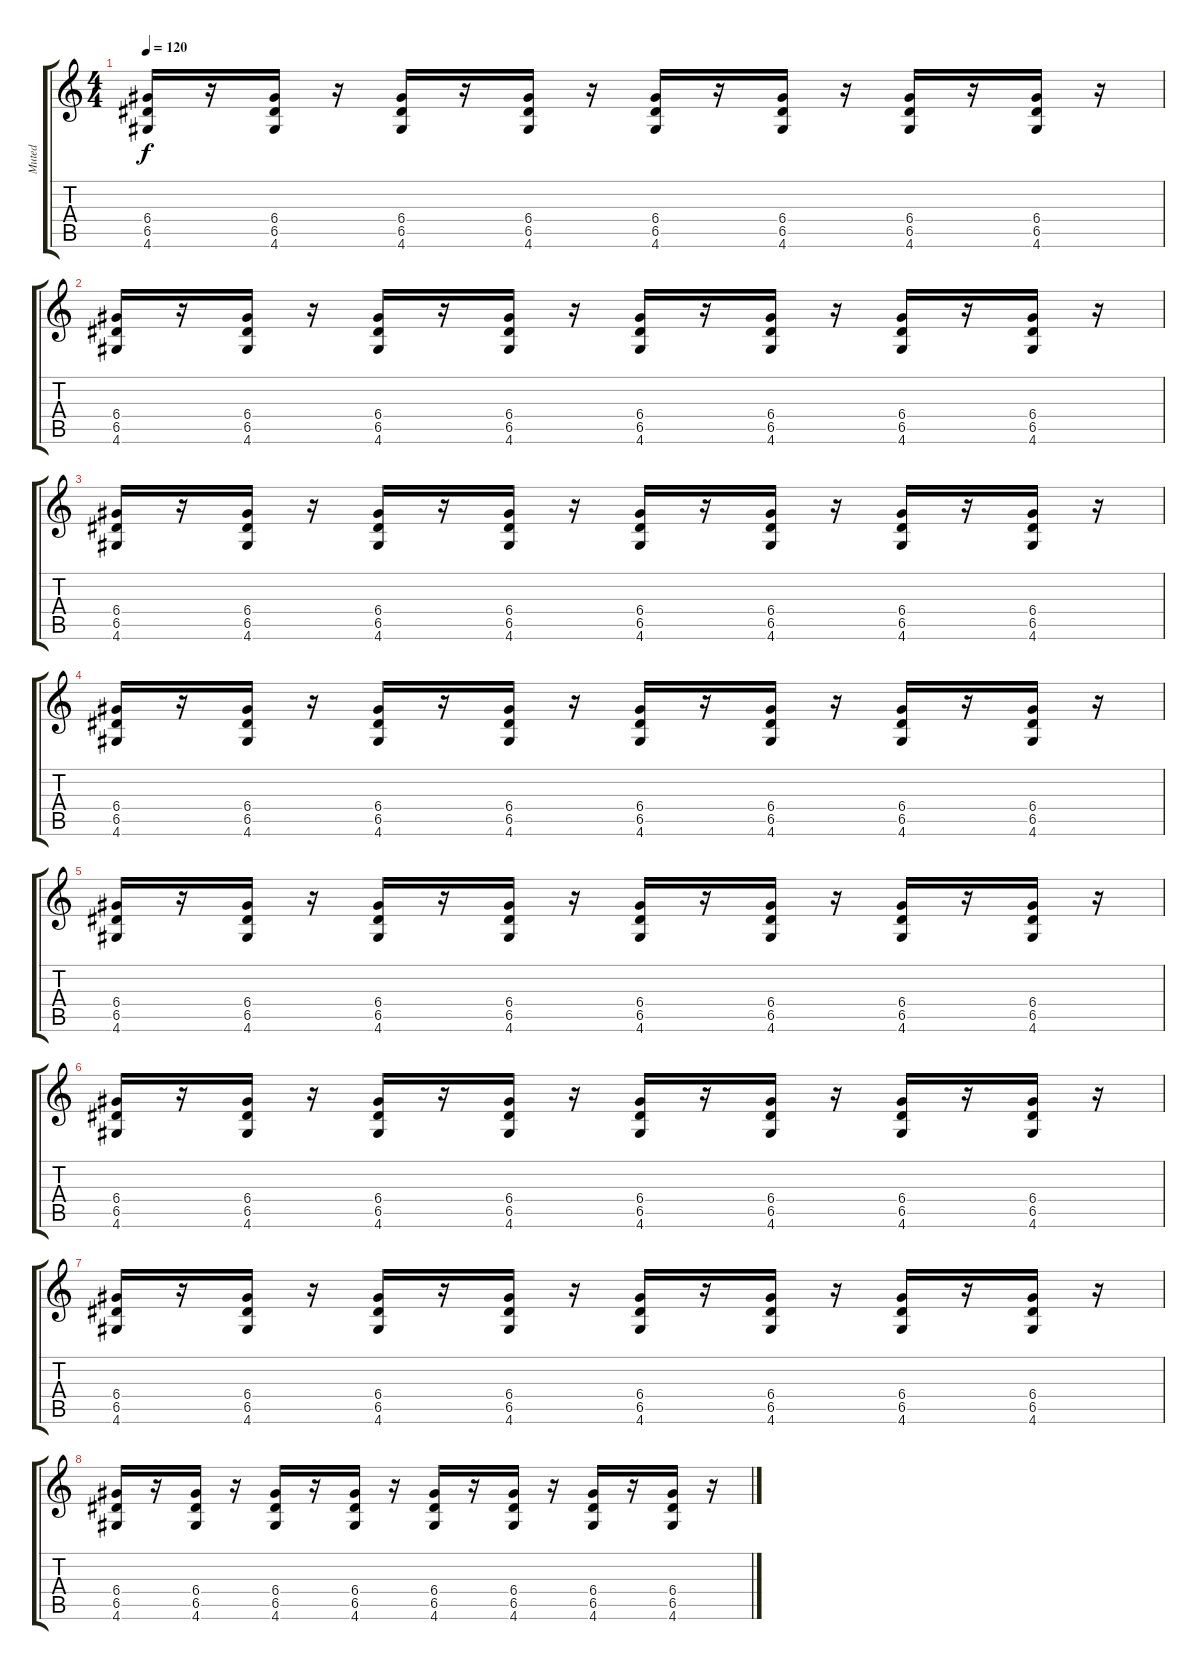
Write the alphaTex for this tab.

\track ("Muted" "Muted") {instrument electricguitarmuted}
\staff {score tabs}
\tuning (E4 B3 G3 D3 A2 E2) {hide}
\ts (4 4)
\tempo 120
\clef g2
\ks c
(6.4 6.5 4.6).16{dy f} r.16 (6.4 6.5 4.6).16 r.16 (6.4 6.5 4.6).16 r.16 (6.4 6.5 4.6).16 r.16 (6.4 6.5 4.6).16 r.16 (6.4 6.5 4.6).16 r.16 (6.4 6.5 4.6).16 r.16 (6.4 6.5 4.6).16 r.16 |
(6.4 6.5 4.6).16 r.16 (6.4 6.5 4.6).16 r.16 (6.4 6.5 4.6).16 r.16 (6.4 6.5 4.6).16 r.16 (6.4 6.5 4.6).16 r.16 (6.4 6.5 4.6).16 r.16 (6.4 6.5 4.6).16 r.16 (6.4 6.5 4.6).16 r.16 |
(6.4 6.5 4.6).16 r.16 (6.4 6.5 4.6).16 r.16 (6.4 6.5 4.6).16 r.16 (6.4 6.5 4.6).16 r.16 (6.4 6.5 4.6).16 r.16 (6.4 6.5 4.6).16 r.16 (6.4 6.5 4.6).16 r.16 (6.4 6.5 4.6).16 r.16 |
(6.4 6.5 4.6).16 r.16 (6.4 6.5 4.6).16 r.16 (6.4 6.5 4.6).16 r.16 (6.4 6.5 4.6).16 r.16 (6.4 6.5 4.6).16 r.16 (6.4 6.5 4.6).16 r.16 (6.4 6.5 4.6).16 r.16 (6.4 6.5 4.6).16 r.16 |
(6.4 6.5 4.6).16 r.16 (6.4 6.5 4.6).16 r.16 (6.4 6.5 4.6).16 r.16 (6.4 6.5 4.6).16 r.16 (6.4 6.5 4.6).16 r.16 (6.4 6.5 4.6).16 r.16 (6.4 6.5 4.6).16 r.16 (6.4 6.5 4.6).16 r.16 |
(6.4 6.5 4.6).16 r.16 (6.4 6.5 4.6).16 r.16 (6.4 6.5 4.6).16 r.16 (6.4 6.5 4.6).16 r.16 (6.4 6.5 4.6).16 r.16 (6.4 6.5 4.6).16 r.16 (6.4 6.5 4.6).16 r.16 (6.4 6.5 4.6).16 r.16 |
(6.4 6.5 4.6).16 r.16 (6.4 6.5 4.6).16 r.16 (6.4 6.5 4.6).16 r.16 (6.4 6.5 4.6).16 r.16 (6.4 6.5 4.6).16 r.16 (6.4 6.5 4.6).16 r.16 (6.4 6.5 4.6).16 r.16 (6.4 6.5 4.6).16 r.16 |
(6.4 6.5 4.6).16 r.16 (6.4 6.5 4.6).16 r.16 (6.4 6.5 4.6).16 r.16 (6.4 6.5 4.6).16 r.16 (6.4 6.5 4.6).16 r.16 (6.4 6.5 4.6).16 r.16 (6.4 6.5 4.6).16 r.16 (6.4 6.5 4.6).16 r.16
